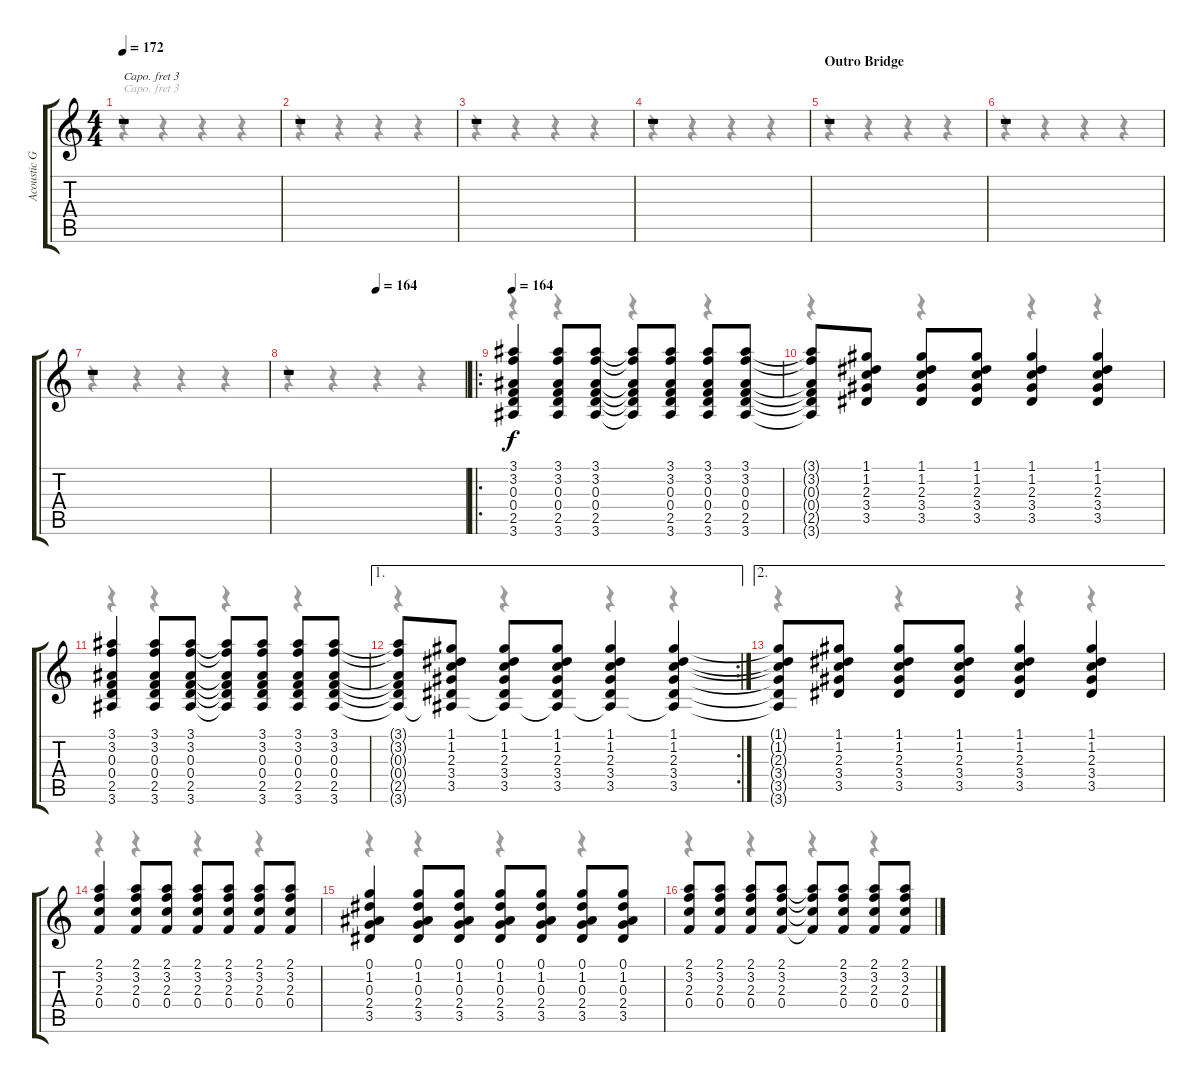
\track ("Acoustic Guitar (Capo 3rd fret)" "Acoustic G") {instrument acousticguitarsteel}
\staff {score tabs}
\capo 3
\tuning (E4 B3 G3 D3 A2 E2) {hide}
\voice
\ts (4 4)
\tempo 172
\clef g2
\ks c
r.1{dy f} |
r.1 |
r.1 |
r.1 |
\section ("" "Outro Bridge")
r.1 |
r.1 |
r.1 |
\tempo (164 0.5)
r.1 |
\ro
\tempo 164
(3.1 3.2 0.3 0.4 2.5 3.6).4 (3.1 3.2 0.3 0.4 2.5 3.6).8 (3.1 3.2 0.3 0.4 2.5 3.6).8 (3.1{t} 3.2{t} 0.3{t} 0.4{t} 2.5{t} 3.6{t}).8 (3.1 3.2 0.3 0.4 2.5 3.6).8 (3.1 3.2 0.3 0.4 2.5 3.6).8 (3.1 3.2 0.3 0.4 2.5 3.6).8 |
(3.1{t} 3.2{t} 0.3{t} 0.4{t} 2.5{t} 3.6{t}).8 (1.1 1.2 2.3 3.4 3.5).8 (1.1 1.2 2.3 3.4 3.5).8 (1.1 1.2 2.3 3.4 3.5).8 (1.1 1.2 2.3 3.4 3.5).4 (1.1 1.2 2.3 3.4 3.5).4 |
(3.1 3.2 0.3 0.4 2.5 3.6).4 (3.1 3.2 0.3 0.4 2.5 3.6).8 (3.1 3.2 0.3 0.4 2.5 3.6).8 (3.1{t} 3.2{t} 0.3{t} 0.4{t} 2.5{t} 3.6{t}).8 (3.1 3.2 0.3 0.4 2.5 3.6).8 (3.1 3.2 0.3 0.4 2.5 3.6).8 (3.1 3.2 0.3 0.4 2.5 3.6).8 |
\ae 1
\rc 2
(3.1{t} 3.2{t} 0.3{t} 0.4{t} 2.5{t} 3.6{t}).8 (1.1 1.2 2.3 3.4 3.5 3.6{t}).8 (1.1 1.2 2.3 3.4 3.5 3.6{t}).8 (1.1 1.2 2.3 3.4 3.5 3.6{t}).8 (1.1 1.2 2.3 3.4 3.5 3.6{t}).4 (1.1 1.2 2.3 3.4 3.5 3.6{t}).4 |
\ae 2
(1.1{t} 1.2{t} 2.3{t} 3.4{t} 3.5{t} 3.6{t}).8 (1.1 1.2 2.3 3.4 3.5).8 (1.1 1.2 2.3 3.4 3.5).8 (1.1 1.2 2.3 3.4 3.5).8 (1.1 1.2 2.3 3.4 3.5).4 (1.1 1.2 2.3 3.4 3.5).4 |
(2.1 3.2 2.3 0.4).4 (2.1 3.2 2.3 0.4).8 (2.1 3.2 2.3 0.4).8 (2.1 3.2 2.3 0.4).8 (2.1 3.2 2.3 0.4).8 (2.1 3.2 2.3 0.4).8 (2.1 3.2 2.3 0.4).8 |
(0.1 1.2 0.3 2.4 3.5).4 (0.1 1.2 0.3 2.4 3.5).8 (0.1 1.2 0.3 2.4 3.5).8 (0.1 1.2 0.3 2.4 3.5).8 (0.1 1.2 0.3 2.4 3.5).8 (0.1 1.2 0.3 2.4 3.5).8 (0.1 1.2 0.3 2.4 3.5).8 |
(2.1 3.2 2.3 0.4).8 (2.1 3.2 2.3 0.4).8 (2.1 3.2 2.3 0.4).8 (2.1 3.2 2.3 0.4).8 (2.1{t} 3.2{t} 2.3{t} 0.4{t}).8 (2.1 3.2 2.3 0.4).8 (2.1 3.2 2.3 0.4).8 (2.1 3.2 2.3 0.4).8
\voice
\clef g2
\ottava regular
\simile none
\ks c
r.4{dy f} r.4 r.4 r.4 |
r.4 r.4 r.4 r.4 |
r.4 r.4 r.4 r.4 |
r.4 r.4 r.4 r.4 |
r.4 r.4 r.4 r.4 |
r.4 r.4 r.4 r.4 |
r.4 r.4 r.4 r.4 |
r.4 r.4 r.4 r.4 |
r.4 r.4 r.4 r.4 |
r.4 r.4 r.4 r.4 |
r.4 r.4 r.4 r.4 |
r.4 r.4 r.4 r.4 |
r.4 r.4 r.4 r.4 |
r.4 r.4 r.4 r.4 |
r.4 r.4 r.4 r.4 |
r.4 r.4 r.4 r.4
